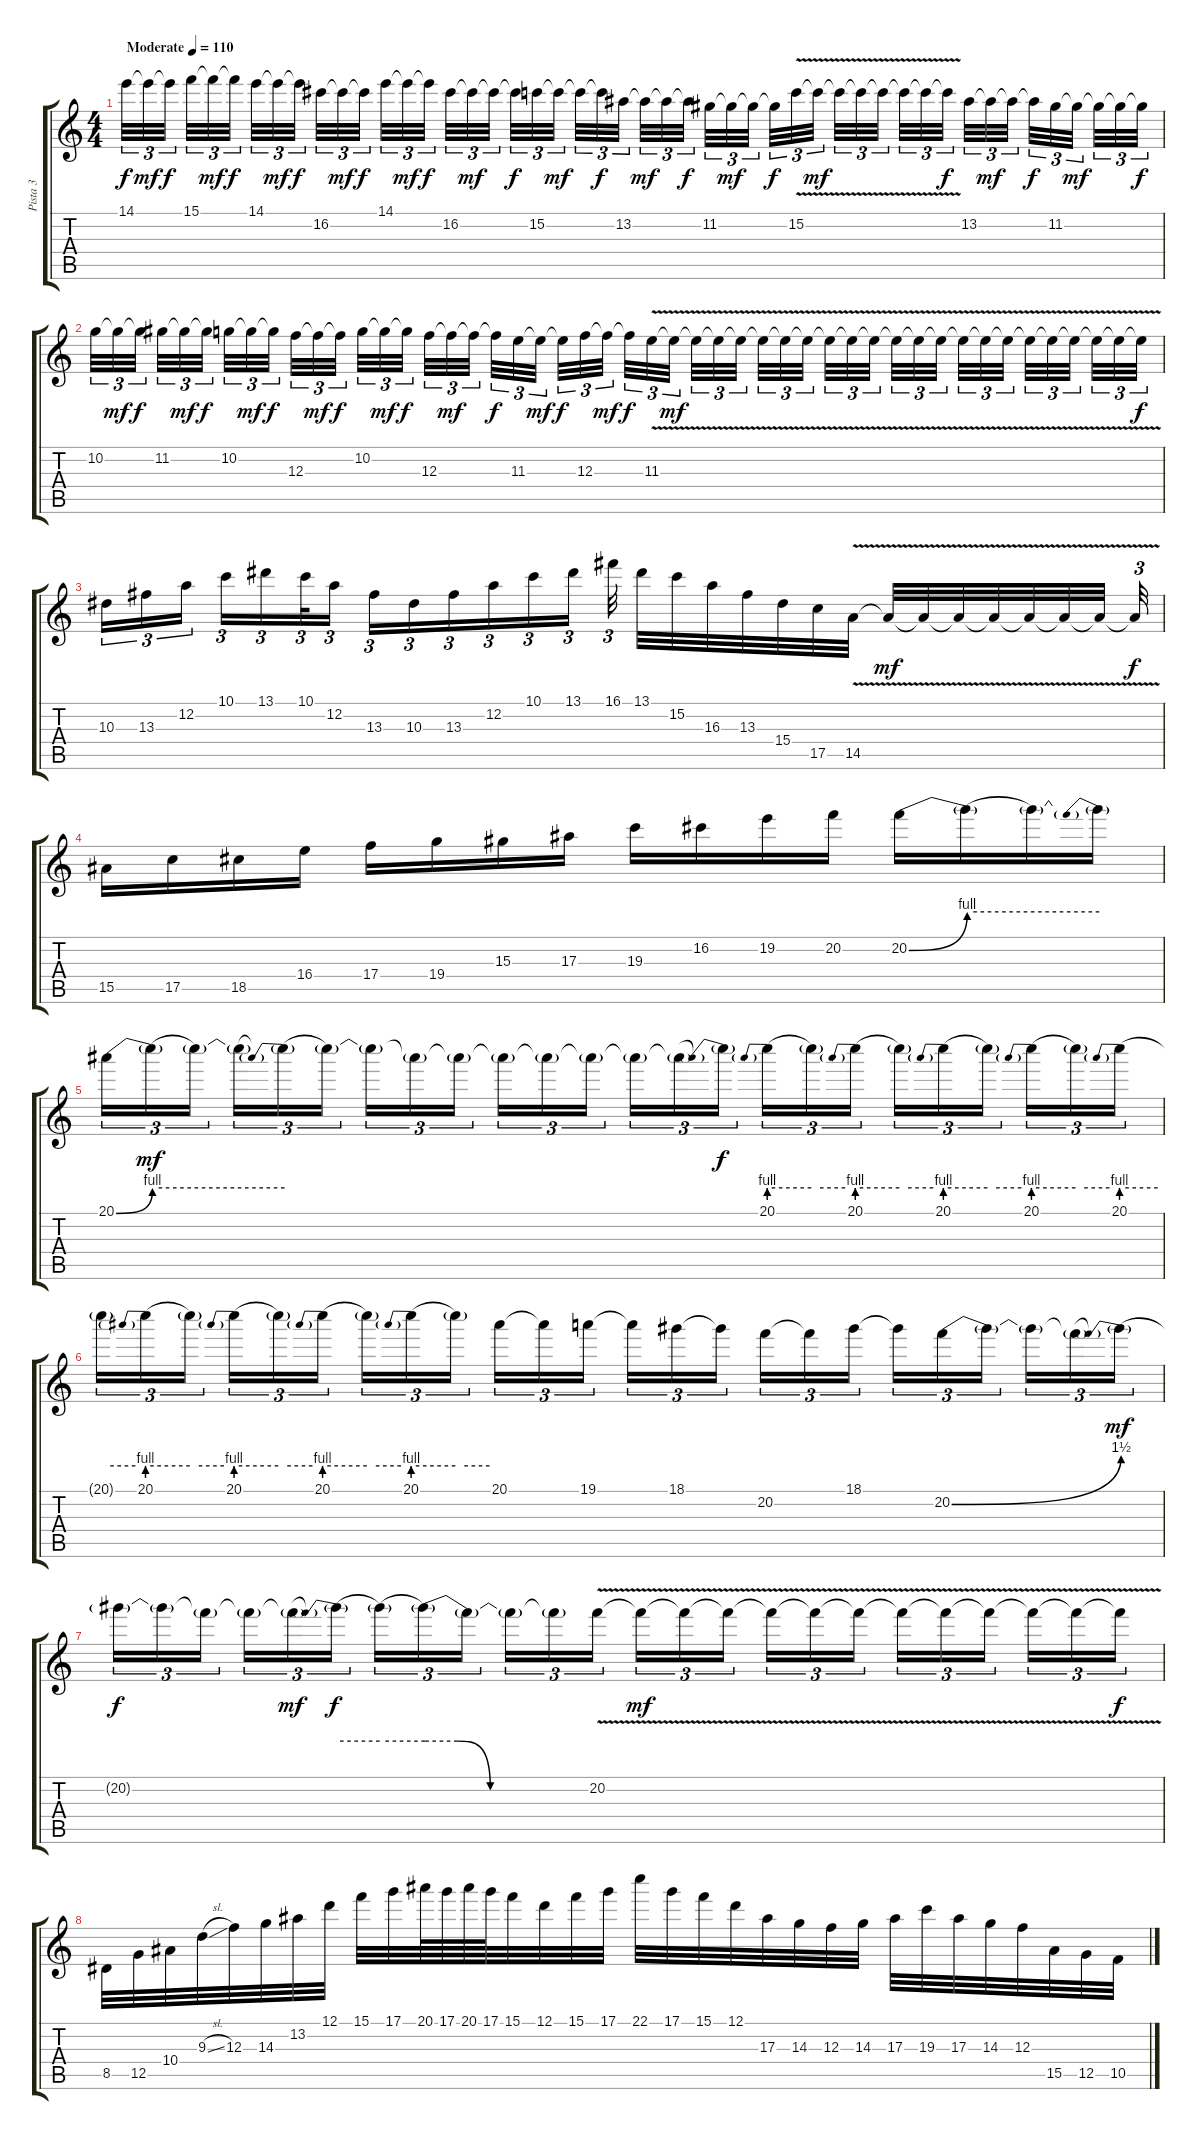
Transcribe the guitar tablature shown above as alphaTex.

\track ("Pista 3" "Pista 3") {instrument distortionguitar}
\staff {score tabs}
\tuning (D4 A3 F3 C3 G2 C2) {hide}
\ts (4 4)
\tempo (110 "Moderate")
\clef g2
\ks c
14.1.32{tu (3 2) dy f instrument distortionguitar} 14.1{t}.32{tu (3 2) dy mf} 14.1{t}.32{tu (3 2) dy f} 15.1.32{tu (3 2)} 15.1{t}.32{tu (3 2) dy mf} 15.1{t}.32{tu (3 2) dy f} 14.1.32{tu (3 2)} 14.1{t}.32{tu (3 2) dy mf} 14.1{t}.32{tu (3 2) dy f} 16.2.32{tu (3 2)} 16.2{t}.32{tu (3 2) dy mf} 16.2{t}.32{tu (3 2) dy f} 14.1.32{tu (3 2)} 14.1{t}.32{tu (3 2) dy mf} 14.1{t}.32{tu (3 2) dy f} 16.2.32{tu (3 2)} 16.2{t}.32{tu (3 2) dy mf} 16.2{t}.32{tu (3 2)} 16.2{t}.32{tu (3 2) dy f} 15.2.32{tu (3 2)} 15.2{t}.32{tu (3 2) dy mf} 15.2{t}.32{tu (3 2)} 15.2{t}.32{tu (3 2) dy f} 13.2.32{tu (3 2)} 13.2{t}.32{tu (3 2) dy mf} 13.2{t}.32{tu (3 2)} 13.2{t}.32{tu (3 2) dy f} 11.2.32{tu (3 2)} 11.2{t}.32{tu (3 2) dy mf} 11.2{t}.32{tu (3 2)} 11.2{t}.32{tu (3 2) dy f} 15.2{v}.32{tu (3 2)} 15.2{v t}.32{tu (3 2) dy mf} 15.2{v t}.32{tu (3 2)} 15.2{v t}.32{tu (3 2)} 15.2{v t}.32{tu (3 2)} 15.2{v t}.32{tu (3 2)} 15.2{v t}.32{tu (3 2)} 15.2{v t}.32{tu (3 2) dy f} 13.2.32{tu (3 2)} 13.2{t}.32{tu (3 2) dy mf} 13.2{t}.32{tu (3 2)} 13.2{t}.32{tu (3 2) dy f} 11.2.32{tu (3 2)} 11.2{t}.32{tu (3 2) dy mf} 11.2{t}.32{tu (3 2)} 11.2{t}.32{tu (3 2)} 11.2{t}.32{tu (3 2) dy f} |
10.2.32{tu (3 2)} 10.2{t}.32{tu (3 2) dy mf} 10.2{t}.32{tu (3 2) dy f} 11.2.32{tu (3 2)} 11.2{t}.32{tu (3 2) dy mf} 11.2{t}.32{tu (3 2) dy f} 10.2.32{tu (3 2)} 10.2{t}.32{tu (3 2) dy mf} 10.2{t}.32{tu (3 2) dy f} 12.3.32{tu (3 2)} 12.3{t}.32{tu (3 2) dy mf} 12.3{t}.32{tu (3 2) dy f} 10.2.32{tu (3 2)} 10.2{t}.32{tu (3 2) dy mf} 10.2{t}.32{tu (3 2) dy f} 12.3.32{tu (3 2)} 12.3{t}.32{tu (3 2) dy mf} 12.3{t}.32{tu (3 2)} 12.3{t}.32{tu (3 2) dy f} 11.3.32{tu (3 2)} 11.3{t}.32{tu (3 2) dy mf} 11.3{t}.32{tu (3 2) dy f} 12.3.32{tu (3 2)} 12.3{t}.32{tu (3 2) dy mf} 12.3{t}.32{tu (3 2) dy f} 11.3{v}.32{tu (3 2)} 11.3{v t}.32{tu (3 2) dy mf} 11.3{v t}.32{tu (3 2)} 11.3{v t}.32{tu (3 2)} 11.3{v t}.32{tu (3 2)} 11.3{v t}.32{tu (3 2)} 11.3{v t}.32{tu (3 2)} 11.3{v t}.32{tu (3 2)} 11.3{v t}.32{tu (3 2)} 11.3{v t}.32{tu (3 2)} 11.3{v t}.32{tu (3 2)} 11.3{v t}.32{tu (3 2)} 11.3{v t}.32{tu (3 2)} 11.3{v t}.32{tu (3 2)} 11.3{v t}.32{tu (3 2)} 11.3{v t}.32{tu (3 2)} 11.3{v t}.32{tu (3 2)} 11.3{v t}.32{tu (3 2)} 11.3{v t}.32{tu (3 2)} 11.3{v t}.32{tu (3 2)} 11.3{v t}.32{tu (3 2)} 11.3{v t}.32{tu (3 2)} 11.3{v t}.32{tu (3 2) dy f} |
10.3.16{tu (3 2)} 13.3.16{tu (3 2)} 12.2.16{tu (3 2)} 10.1.16{tu (3 2)} 13.1.16{tu (3 2)} 10.1.32{tu (3 2)} 12.2.16{tu (3 2)} 13.3.16{tu (3 2)} 10.3.16{tu (3 2)} 13.3.16{tu (3 2)} 12.2.16{tu (3 2)} 10.1.16{tu (3 2)} 13.1.16{tu (3 2)} 16.1.32{tu (3 2)} 13.1.32 15.2.32 16.3.32 13.3.32 15.4.32 17.5.32 14.5{v}.32 14.5{v t}.32{dy mf} 14.5{v t}.32 14.5{v t}.32 14.5{v t}.32 14.5{v t}.32 14.5{v t}.32 14.5{v t}.32 14.5{v t}.32{tu (3 2) dy f} |
15.5.16 17.5.16 18.5.16 16.4.16 17.4.16 19.4.16 15.3.16 17.3.16 19.3.16 16.2.16 19.2.16 20.2.16 20.2{be (bend 0 0 60 4)}.16 20.2{be (hold 0 4 60 4) t}.16 20.2{t}.16 20.2{be (prebend 0 4 60 4) t}.16 |
20.1{be (bend 0 0 60 4)}.16{tu (3 2)} 20.1{be (hold 0 4 60 4) t}.16{tu (3 2) dy mf} 20.1{t}.16{tu (3 2)} 20.1{t}.16{tu (3 2)} 20.1{be (prebend 0 4 60 4) t}.16{tu (3 2)} 20.1{t}.16{tu (3 2)} 20.1{t}.16{tu (3 2)} 20.1{t}.16{tu (3 2)} 20.1{t}.16{tu (3 2)} 20.1{t}.16{tu (3 2)} 20.1{t}.16{tu (3 2)} 20.1{t}.16{tu (3 2)} 20.1{t}.16{tu (3 2)} 20.1{t}.16{tu (3 2)} 20.1{be (prebend 0 4 60 4) t}.16{tu (3 2) dy f} 20.1{be (prebend 0 4 60 4)}.16{tu (3 2)} 20.1{be (hold 0 4 60 4) t}.16{tu (3 2)} 20.1{be (prebend 0 4 60 4)}.16{tu (3 2)} 20.1{be (hold 0 4 60 4) t}.16{tu (3 2)} 20.1{be (prebend 0 4 60 4)}.16{tu (3 2)} 20.1{be (hold 0 4 60 4) t}.16{tu (3 2)} 20.1{be (prebend 0 4 60 4)}.16{tu (3 2)} 20.1{be (hold 0 4 60 4) t}.16{tu (3 2)} 20.1{be (prebend 0 4 60 4)}.16{tu (3 2)} |
20.1{be (hold 0 4 60 4) t}.16{tu (3 2)} 20.1{be (prebend 0 4 60 4)}.16{tu (3 2)} 20.1{be (hold 0 4 60 4) t}.16{tu (3 2)} 20.1{be (prebend 0 4 60 4)}.16{tu (3 2)} 20.1{be (hold 0 4 60 4) t}.16{tu (3 2)} 20.1{be (prebend 0 4 60 4)}.16{tu (3 2)} 20.1{be (hold 0 4 60 4) t}.16{tu (3 2)} 20.1{be (prebend 0 4 60 4)}.16{tu (3 2)} 20.1{be (hold 0 4 60 4) t}.16{tu (3 2)} 20.1.16{tu (3 2)} 20.1{t}.16{tu (3 2)} 19.1.16{tu (3 2)} 19.1{t}.16{tu (3 2)} 18.1.16{tu (3 2)} 18.1{t}.16{tu (3 2)} 20.2.16{tu (3 2)} 20.2{t}.16{tu (3 2)} 18.1.16{tu (3 2)} 18.1{t}.16{tu (3 2)} 20.2{be (bend 0 0 60 6)}.16{tu (3 2)} 20.2{t}.16{tu (3 2)} 20.2{t}.16{tu (3 2)} 20.2{t}.16{tu (3 2)} 20.2{be (prebend 0 6 60 6) t}.16{tu (3 2) dy mf} |
20.2{t}.16{tu (3 2) dy f} 20.2{t}.16{tu (3 2)} 20.2{t}.16{tu (3 2)} 20.2{t}.16{tu (3 2)} 20.2{t}.16{tu (3 2) dy mf} 20.2{be (prebend 0 6 60 6) t}.16{tu (3 2) dy f} 20.2{be (hold 0 6 60 6) t}.16{tu (3 2)} 20.2{be (custom 0 6 15 6 30 0 60 0) t}.16{tu (3 2)} 20.2{t}.16{tu (3 2)} 20.2{t}.16{tu (3 2)} 20.2{be (hold 0 0 60 0) t}.16{tu (3 2)} 20.2{v}.16{tu (3 2)} 20.2{v t}.16{tu (3 2) dy mf} 20.2{v t}.16{tu (3 2)} 20.2{v t}.16{tu (3 2)} 20.2{v t}.16{tu (3 2)} 20.2{v t}.16{tu (3 2)} 20.2{v t}.16{tu (3 2)} 20.2{v t}.16{tu (3 2)} 20.2{v t}.16{tu (3 2)} 20.2{v t}.16{tu (3 2)} 20.2{v t}.16{tu (3 2)} 20.2{v t}.16{tu (3 2)} 20.2{v t}.16{tu (3 2) dy f} |
8.5.32 12.5.32 10.4.32 9.3{sl}.32 12.3.32 14.3.32 13.2.32 12.1.32 15.1.32 17.1.32 20.1.64 17.1.64 20.1.64 17.1.64 15.1.32 12.1.32 15.1.32 17.1.32 22.1.32 17.1.32 15.1.32 12.1.32 17.3.32 14.3.32 12.3.32 14.3.32 17.3.32 19.3.32 17.3.32 14.3.32 12.3.32 15.5.32 12.5.32 10.5{sl}.32
